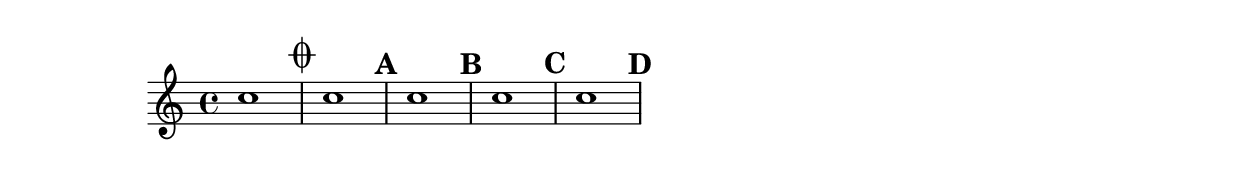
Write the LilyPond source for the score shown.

\version "2.10.12"

\header { texidoc = "
Marks can be printed as numbers.   By setting @{markFormatter@} we may
choose a different style of mark printing. Also, marks can be specified
manually, with a markup argument.
" }

\paper {
  ragged-right = ##t 
}

\relative c''{
  \set Score.markFormatter = #format-mark-numbers 
  c1 | \mark \markup { \musicglyph #"scripts.coda" }
  c1 | \mark \default
  c1 | \mark \default
  \set Score.markFormatter
    = #(lambda (mark  context)
        (make-box-markup (format-mark-numbers mark context)))
  c1 | \mark \default
  \set Score.markFormatter
    = #(lambda (mark  context)
        (make-circle-markup (format-mark-numbers mark context)))
  c1 | \mark \default
}
